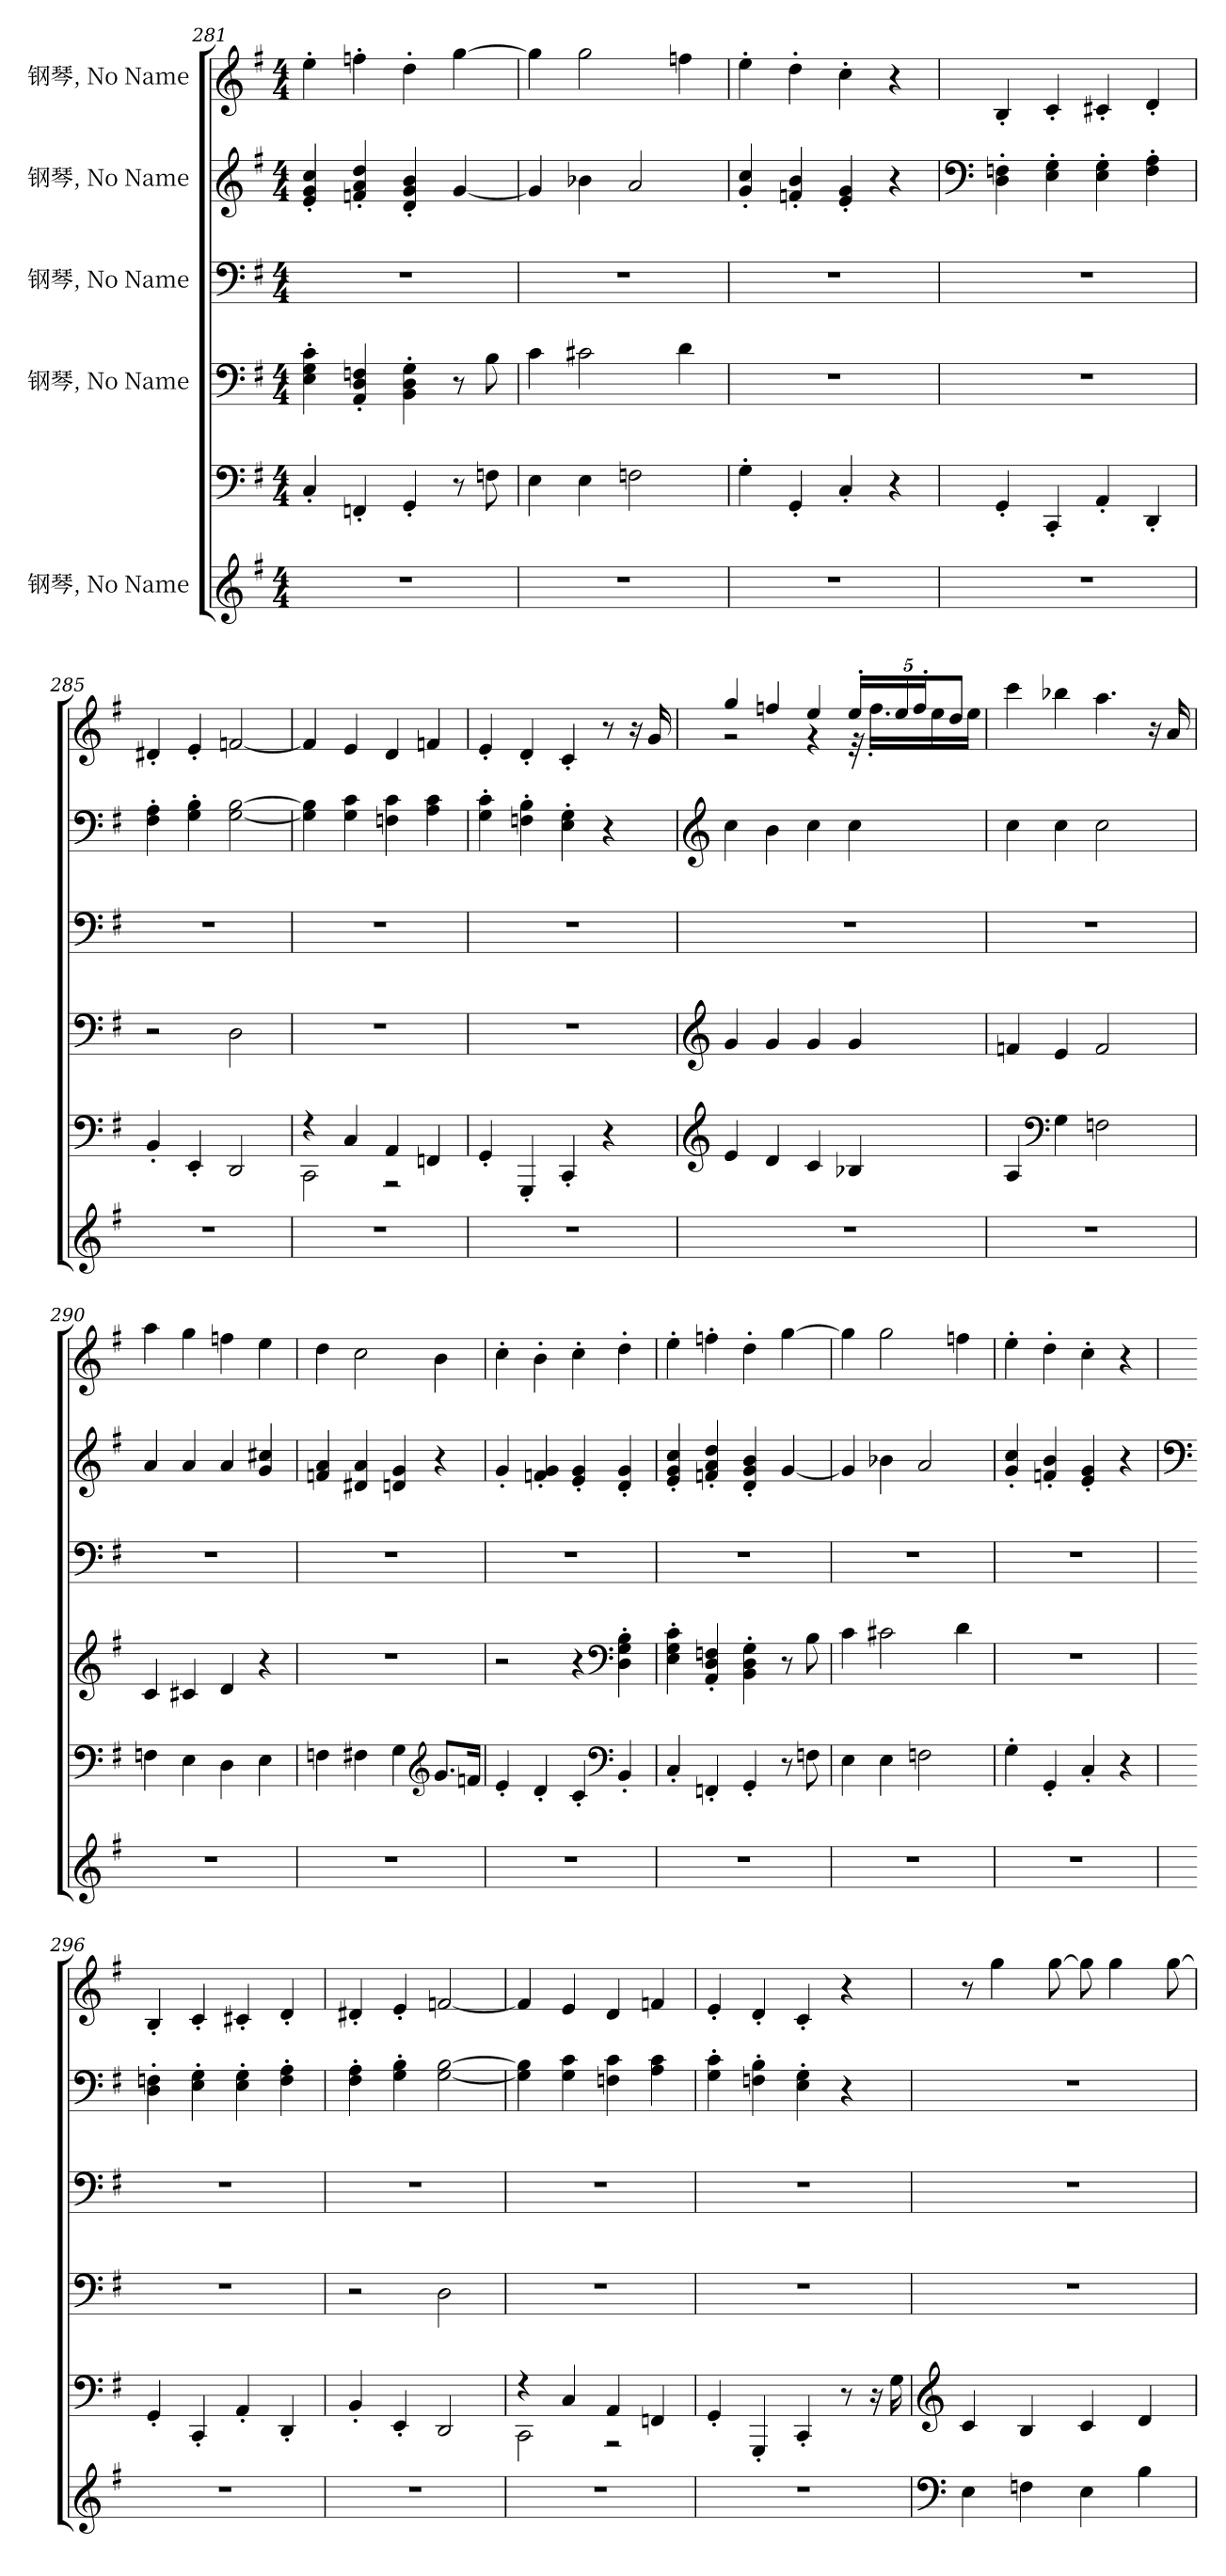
**kern	**kern	**kern	**kern	**kern	**kern
*part5	*part5	*part4	*part3	*part2	*part1
*staff6	*staff5	*staff4	*staff3	*staff2	*staff1
*I"钢琴, No Name	*	*I"钢琴, No Name	*I"钢琴, No Name	*I"钢琴, No Name	*I"钢琴, No Name
*clefG2	*clefF4	*clefF4	*clefF4	*clefG2	*clefG2
*k[f#]	*k[f#]	*k[f#]	*k[f#]	*k[f#]	*k[f#]
*M4/4	*M4/4	*M4/4	*M4/4	*M4/4	*M4/4
=281	=281	=281	=281	=281	=281
1r	4C'/	4E\' 4G\' 4c\'	1r	4e/' 4g/' 4cc/'	4ee'\
.	4FFn'/	4AA/' 4D/' 4Fn/'	.	4fn/' 4a/' 4dd/'	4ffn'\
.	4GG'/	4BB\' 4D\' 4G\'	.	4d/' 4g/' 4b/'	4dd'\
.	8r	8r	.	[4g/	[4gg\
.	8Fn\	8B\	.	.	.
=282	=282	=282	=282	=282	=282
1r	4E\	4c\	1r	4g/]	4gg\]
.	4E\	2c#X\	.	4b-X\	2gg\
.	2Fn\	.	.	2a/	.
.	.	4d\	.	.	4ffn\
=283	=283	=283	=283	=283	=283
1r	4G'\	1r	1r	4g/' 4cc/'	4ee'\
.	4GG'/	.	.	4fn/' 4b/'	4dd'\
*	*	*	*	*	*MM71
.	4C'/	.	.	4e/' 4g/'	4cc'\
.	4r	.	.	4r	4r
=284	=284	=284	=284	=284	=284
*	*	*	*	*clefF4	*
*	*	*	*	*	*MM86
1r	4GG'/	1r	1r	4D\' 4Fn\'	4B'/
.	4CC'/	.	.	4E\' 4G\'	4c'/
.	4AA'/	.	.	4E\' 4G\'	4c#X'/
.	4DD'/	.	.	4F\' 4A\'	4d'/
=285	=285	=285	=285	=285	=285
1r	4BB'/	2r	1r	4F#\' 4A\'	4d#X'/
.	4EE'/	.	.	4G\' 4B\'	4e'/
.	2DD/	2D\	.	[2G\ [2B\	[2fn/
!!LO:LB:g=z
=286	=286	=286	=286	=286	=286
*	*	*	*	*	*MM83
*	*^	*	*	*	*
1r	4r	2CC\	1r	1r	4G\] 4B\]	4f/]
.	4C/	.	.	.	4G\ 4c\	4e/
.	4AA/	2r	.	.	4Fn\ 4c\	4d/
.	4FFn/	.	.	.	4A\ 4c\	4fn/
*	*v	*v	*	*	*	*
=287	=287	=287	=287	=287	=287
1r	4GG'/	1r	1r	4G\' 4c\'	4e'/
.	4GGG'/	.	.	4Fn\' 4B\'	4d'/
.	4CC'/	.	.	4E\' 4G\'	4c'/
.	4r	.	.	4r	8r
.	.	.	.	.	16r
*	*	*	*	*	*MM81
.	.	.	.	.	16g/
=288	=288	=288	=288	=288	=288
*	*clefG2	*clefG2	*	*clefG2	*
*	*	*	*	*	*MM86
*	*	*	*	*	*^
1r	4e/	4g/	1r	4cc\	4gg/	2r
.	4d/	4g/	.	4b\	4ffn/	.
.	4c/	4g/	.	4cc\	4ee/	4r
*	*	*	*	*	*Xbrackettup	*
.	4B-X/	4g/	.	4cc\	20ee'/LL	32r
.	.	.	.	.	.	16.ff'\LL
.	.	.	.	.	20ee/	.
.	.	.	.	.	20ff'/J	.
.	.	.	.	.	.	16ee\
.	.	.	.	.	10dd/J	.
.	.	.	.	.	.	16ee\JJ
*	*	*	*	*	*v	*v
=289	=289	=289	=289	=289	=289
*	*	*	*	*	*MM86
1r	4A/	4fn/	1r	4cc\	4ccc\
*	*clefF4	*	*	*	*
.	4G\	4e/	.	4cc\	4bb-X\
.	2Fn\	2f/	.	2cc\	4.aa\
.	.	.	.	.	16r
*	*	*	*	*	*MM81
.	.	.	.	.	16a/
!!LO:PB:g=z
=290	=290	=290	=290	=290	=290
*	*	*	*	*	*MM86
1r	4Fn\	4c/	1r	4a/	4aa\
.	4E\	4c#X/	.	4a/	4gg\
.	4D\	4d/	.	4a/	4ffn\
.	4E\	4r	.	4g/ 4cc#X/	4ee\
=291	=291	=291	=291	=291	=291
1r	4Fn\	1r	1r	4fn/ 4a/	4dd\
.	4F#X\	.	.	4d#X/ 4a/	2cc\
.	4G\	.	.	4dn/ 4g/	.
*	*clefG2	*	*	*	*
.	8.g/L	.	.	4r	4b\
.	16fn/Jk	.	.	.	.
=292	=292	=292	=292	=292	=292
*	*	*	*	*	*MM86
1r	4e'/	2r	1r	4g'/	4cc'\
.	4d'/	.	.	4fn/' 4g/'	4b'\
.	4c'/	4r	.	4e/' 4g/'	4cc'\
*	*clefF4	*clefF4	*	*	*
.	4BB'/	4D\' 4G\' 4B\'	.	4d/' 4g/'	4dd'\
=293	=293	=293	=293	=293	=293
1r	4C'/	4E\' 4G\' 4c\'	1r	4e/' 4g/' 4cc/'	4ee'\
.	4FFn'/	4AA/' 4D/' 4Fn/'	.	4fn/' 4a/' 4dd/'	4ffn'\
.	4GG'/	4BB\' 4D\' 4G\'	.	4d/' 4g/' 4b/'	4dd'\
.	8r	8r	.	[4g/	[4gg\
.	8Fn\	8B\	.	.	.
=294	=294	=294	=294	=294	=294
1r	4E\	4c\	1r	4g/]	4gg\]
.	4E\	2c#X\	.	4b-X\	2gg\
.	2Fn\	.	.	2a/	.
.	.	4d\	.	.	4ffn\
!!LO:LB:g=z
=295	=295	=295	=295	=295	=295
1r	4G'\	1r	1r	4g/' 4cc/'	4ee'\
.	4GG'/	.	.	4fn/' 4b/'	4dd'\
*	*	*	*	*	*MM71
.	4C'/	.	.	4e/' 4g/'	4cc'\
.	4r	.	.	4r	4r
=296	=296	=296	=296	=296	=296
*	*	*	*	*clefF4	*
*	*	*	*	*	*MM86
1r	4GG'/	1r	1r	4D\' 4Fn\'	4B'/
.	4CC'/	.	.	4E\' 4G\'	4c'/
.	4AA'/	.	.	4E\' 4G\'	4c#X'/
.	4DD'/	.	.	4F\' 4A\'	4d'/
=297	=297	=297	=297	=297	=297
1r	4BB'/	2r	1r	4F#\' 4A\'	4d#X'/
.	4EE'/	.	.	4G\' 4B\'	4e'/
.	2DD/	2D\	.	[2G\ [2B\	[2fn/
=298	=298	=298	=298	=298	=298
*	*	*	*	*	*MM83
*	*^	*	*	*	*
1r	4r	2CC\	1r	1r	4G\] 4B\]	4f/]
.	4C/	.	.	.	4G\ 4c\	4e/
.	4AA/	2r	.	.	4Fn\ 4c\	4d/
.	4FFn/	.	.	.	4A\ 4c\	4fn/
*	*v	*v	*	*	*	*
=299	=299	=299	=299	=299	=299
1r	4GG'/	1r	1r	4G\' 4c\'	4e'/
.	4GGG'/	.	.	4Fn\' 4B\'	4d'/
.	4CC'/	.	.	4E\' 4G\'	4c'/
.	8r	.	.	4r	4r
.	16r	.	.	.	.
.	16G\	.	.	.	.
=300	=300	=300	=300	=300	=300
*clefF4	*clefG2	*	*	*	*
*	*	*	*	*	*MM86
4E\	4c/	1r	1r	1r	8r
.	.	.	.	.	4gg\
4Fn\	4B/	.	.	.	.
.	.	.	.	.	[8gg\
4E\	4c/	.	.	.	8gg\]
.	.	.	.	.	4gg\
4B\	4d/	.	.	.	.
.	.	.	.	.	[8gg\
=	=	=	=	=	=
*-	*-	*-	*-	*-	*-
